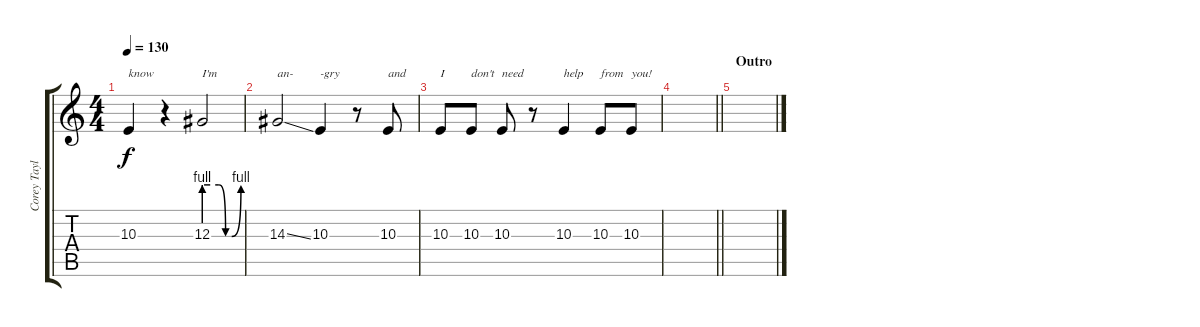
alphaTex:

\track ("Corey Taylor" "Corey Tayl") {instrument lead2sawtooth}
\staff {score tabs}
\tuning (Eb4 Bb3 Gb3 Db3 Ab2 Db2) {hide}
\ts (4 4)
\tempo 130
\clef g2
\ks c
10.3.4{txt "know" dy f} r.4 12.3{be (custom 0 4 10 4 24 4 35 0 45 0 60 4)}.2{txt "I'm"} |
14.3{ss}.2{txt "an-"} 10.3.4{txt "-gry"} r.8 10.3.8{txt "and"} |
10.3.8{txt "I"} 10.3.8{txt "don't"} 10.3.8{txt "need"} r.8 10.3.4{txt "help"} 10.3.8{txt "from"} 10.3.8{txt "you!"} |
\barLineRight lightlight
|
\section ("" "Outro")
